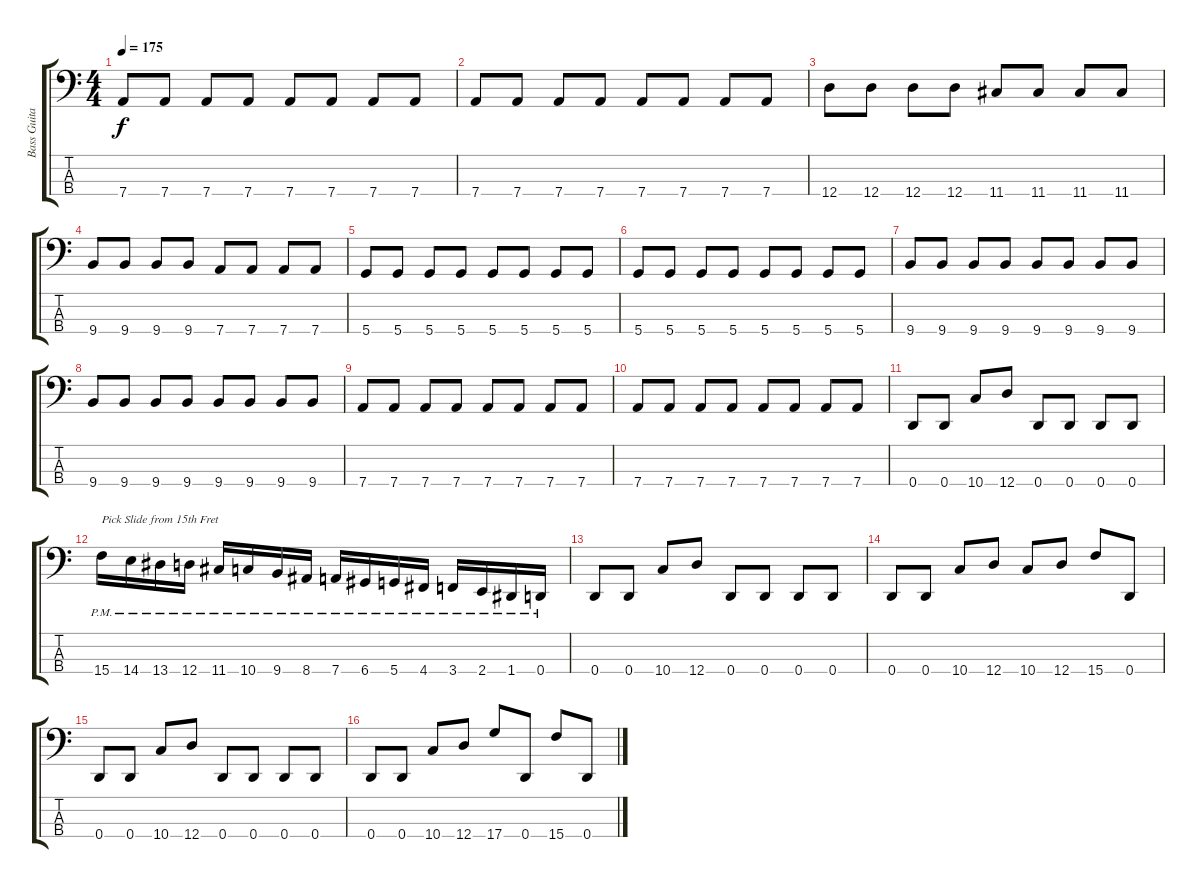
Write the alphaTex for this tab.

\track ("Bass Guitar [Joe Morgan]" "Bass Guita") {instrument electricbassfinger}
\staff {score tabs}
\tuning (G2 D2 A1 D1) {hide}
\ts (4 4)
\tempo 175
\clef f4
\ks c
7.4.8{dy f} 7.4.8 7.4.8 7.4.8 7.4.8 7.4.8 7.4.8 7.4.8 |
7.4.8 7.4.8 7.4.8 7.4.8 7.4.8 7.4.8 7.4.8 7.4.8 |
12.4.8 12.4.8 12.4.8 12.4.8 11.4.8 11.4.8 11.4.8 11.4.8 |
9.4.8 9.4.8 9.4.8 9.4.8 7.4.8 7.4.8 7.4.8 7.4.8 |
5.4.8 5.4.8 5.4.8 5.4.8 5.4.8 5.4.8 5.4.8 5.4.8 |
5.4.8 5.4.8 5.4.8 5.4.8 5.4.8 5.4.8 5.4.8 5.4.8 |
9.4.8 9.4.8 9.4.8 9.4.8 9.4.8 9.4.8 9.4.8 9.4.8 |
9.4.8 9.4.8 9.4.8 9.4.8 9.4.8 9.4.8 9.4.8 9.4.8 |
7.4.8 7.4.8 7.4.8 7.4.8 7.4.8 7.4.8 7.4.8 7.4.8 |
7.4.8 7.4.8 7.4.8 7.4.8 7.4.8 7.4.8 7.4.8 7.4.8 |
0.4.8 0.4.8 10.4.8 12.4.8 0.4.8 0.4.8 0.4.8 0.4.8 |
15.4{pm}.16{txt "Pick Slide from 15th Fret"} 14.4{pm}.16 13.4{pm}.16 12.4{pm}.16 11.4{pm}.16 10.4{pm}.16 9.4{pm}.16 8.4{pm}.16 7.4{pm}.16 6.4{pm}.16 5.4{pm}.16 4.4{pm}.16 3.4{pm}.16 2.4{pm}.16 1.4{pm}.16 0.4{pm}.16 |
0.4.8 0.4.8 10.4.8 12.4.8 0.4.8 0.4.8 0.4.8 0.4.8 |
0.4.8 0.4.8 10.4.8 12.4.8 10.4.8 12.4.8 15.4.8 0.4.8 |
0.4.8 0.4.8 10.4.8 12.4.8 0.4.8 0.4.8 0.4.8 0.4.8 |
0.4.8 0.4.8 10.4.8 12.4.8 17.4.8 0.4.8 15.4.8 0.4.8
